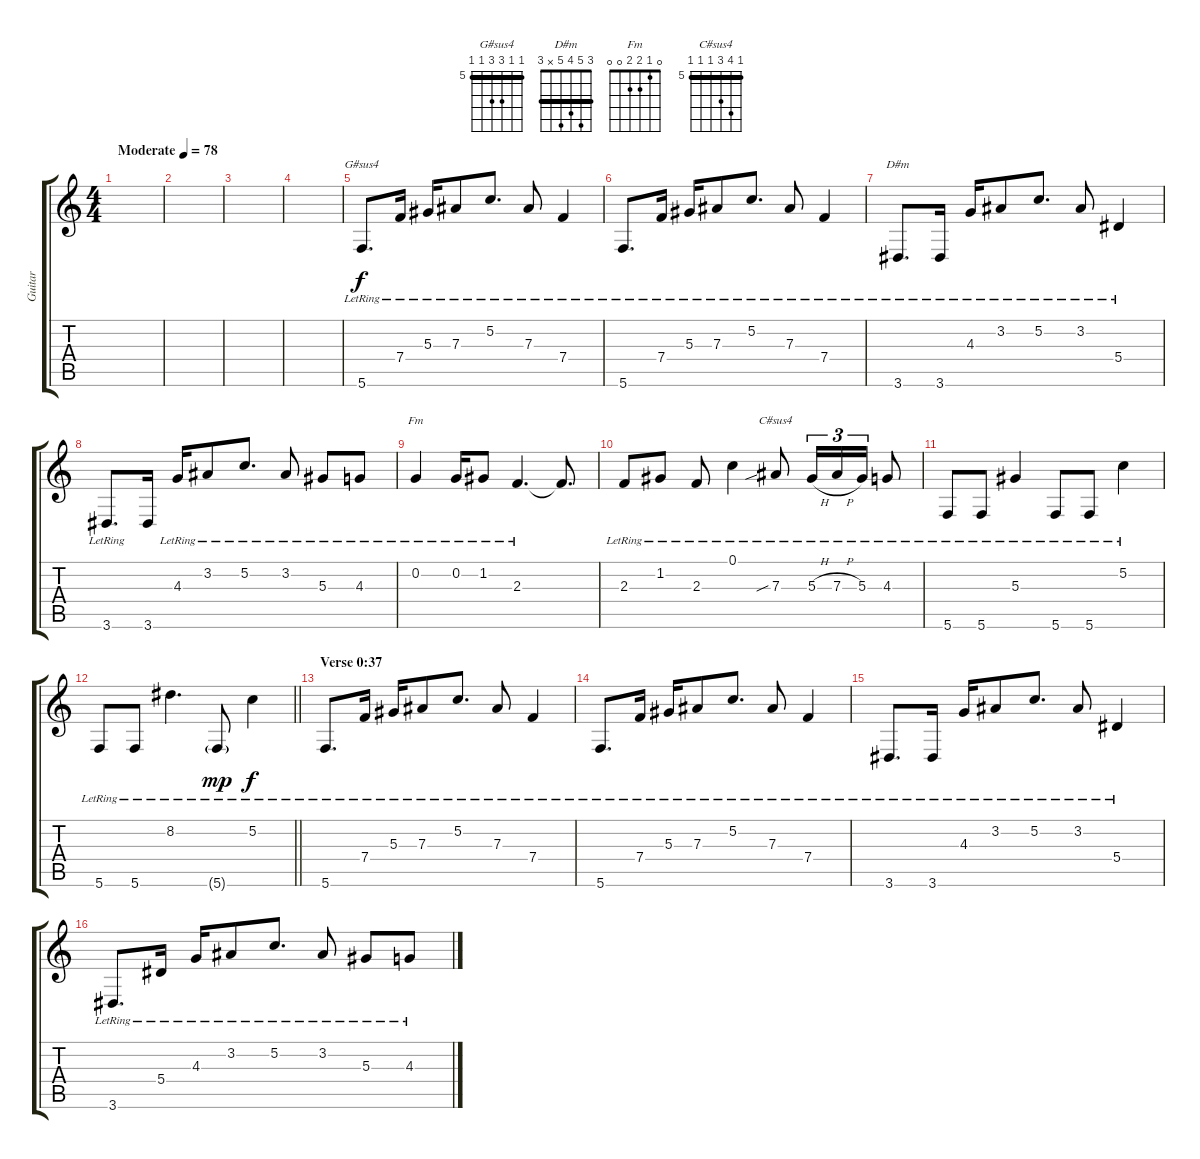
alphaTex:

\track ("Guitar" "Guitar") {instrument electricguitarclean}
\staff {score tabs}
\tuning (C4 G3 Eb3 Bb2 F2 C2) {hide}
\chord ("G#sus4" 5 5 7 7 5 5) {firstfret 5 barre 5}
\chord ("D#m" 3 5 4 5 x 3) {barre 3}
\chord ("Fm" 0 1 2 2 0 0)
\chord ("C#sus4" 5 8 7 5 5 5) {firstfret 5 barre 5}
\ts (4 4)
\tempo (78 "Moderate")
\clef g2
\ks c
|
|
|
|
5.6{lr}.8{d ch "G#sus4"} 7.4{lr}.16 5.3{lr}.16 7.3{lr}.8 5.2{lr}.8{d} 7.3{lr}.8 7.4{lr}.4 |
5.6{lr}.8{d} 7.4{lr}.16 5.3{lr}.16 7.3{lr}.8 5.2{lr}.8{d} 7.3{lr}.8 7.4{lr}.4 |
3.6{lr}.8{d ch "D#m"} 3.6{lr}.16 4.3{lr}.16 3.2{lr}.8 5.2{lr}.8{d} 3.2{lr}.8 5.4{lr}.4 |
3.6{lr}.8{d} 3.6.16 4.3{lr}.16 3.2{lr}.8 5.2{lr}.8{d} 3.2{lr}.8 5.3{lr}.8 4.3{lr}.8 |
0.2{lr}.4{ch "Fm"} 0.2{lr}.16 1.2{lr}.8 2.3{lr}.4{d} 2.3{t}.8{d} |
2.3{lr}.8 1.2{lr}.8 2.3{lr}.8 0.1{lr}.4 7.3{sib lr}.8{ch "C#sus4"} 5.3{h lr}.16{tu (3 2)} 7.3{h lr}.16{tu (3 2)} 5.3{lr}.16{tu (3 2)} 4.3{lr}.8 |
5.6{lr}.8 5.6{lr}.8 5.3{lr}.4 5.6{lr}.8 5.6{lr}.8 5.2{lr}.4 |
\barLineRight lightlight
5.6{lr}.8 5.6{lr}.8 8.2{lr}.4{d} 5.6{g lr}.8{dy mp} 5.2{lr}.4{dy f} |
\section ("" "Verse 0:37")
5.6{lr}.8{d} 7.4{lr}.16 5.3{lr}.16 7.3{lr}.8 5.2{lr}.8{d} 7.3{lr}.8 7.4{lr}.4 |
5.6{lr}.8{d} 7.4{lr}.16 5.3{lr}.16 7.3{lr}.8 5.2{lr}.8{d} 7.3{lr}.8 7.4{lr}.4 |
3.6{lr}.8{d} 3.6{lr}.16 4.3{lr}.16 3.2{lr}.8 5.2{lr}.8{d} 3.2{lr}.8 5.4{lr}.4 |
3.6{lr}.8{d} 5.4{lr}.16 4.3{lr}.16 3.2{lr}.8 5.2{lr}.8{d} 3.2{lr}.8 5.3{lr}.8 4.3{lr}.8
